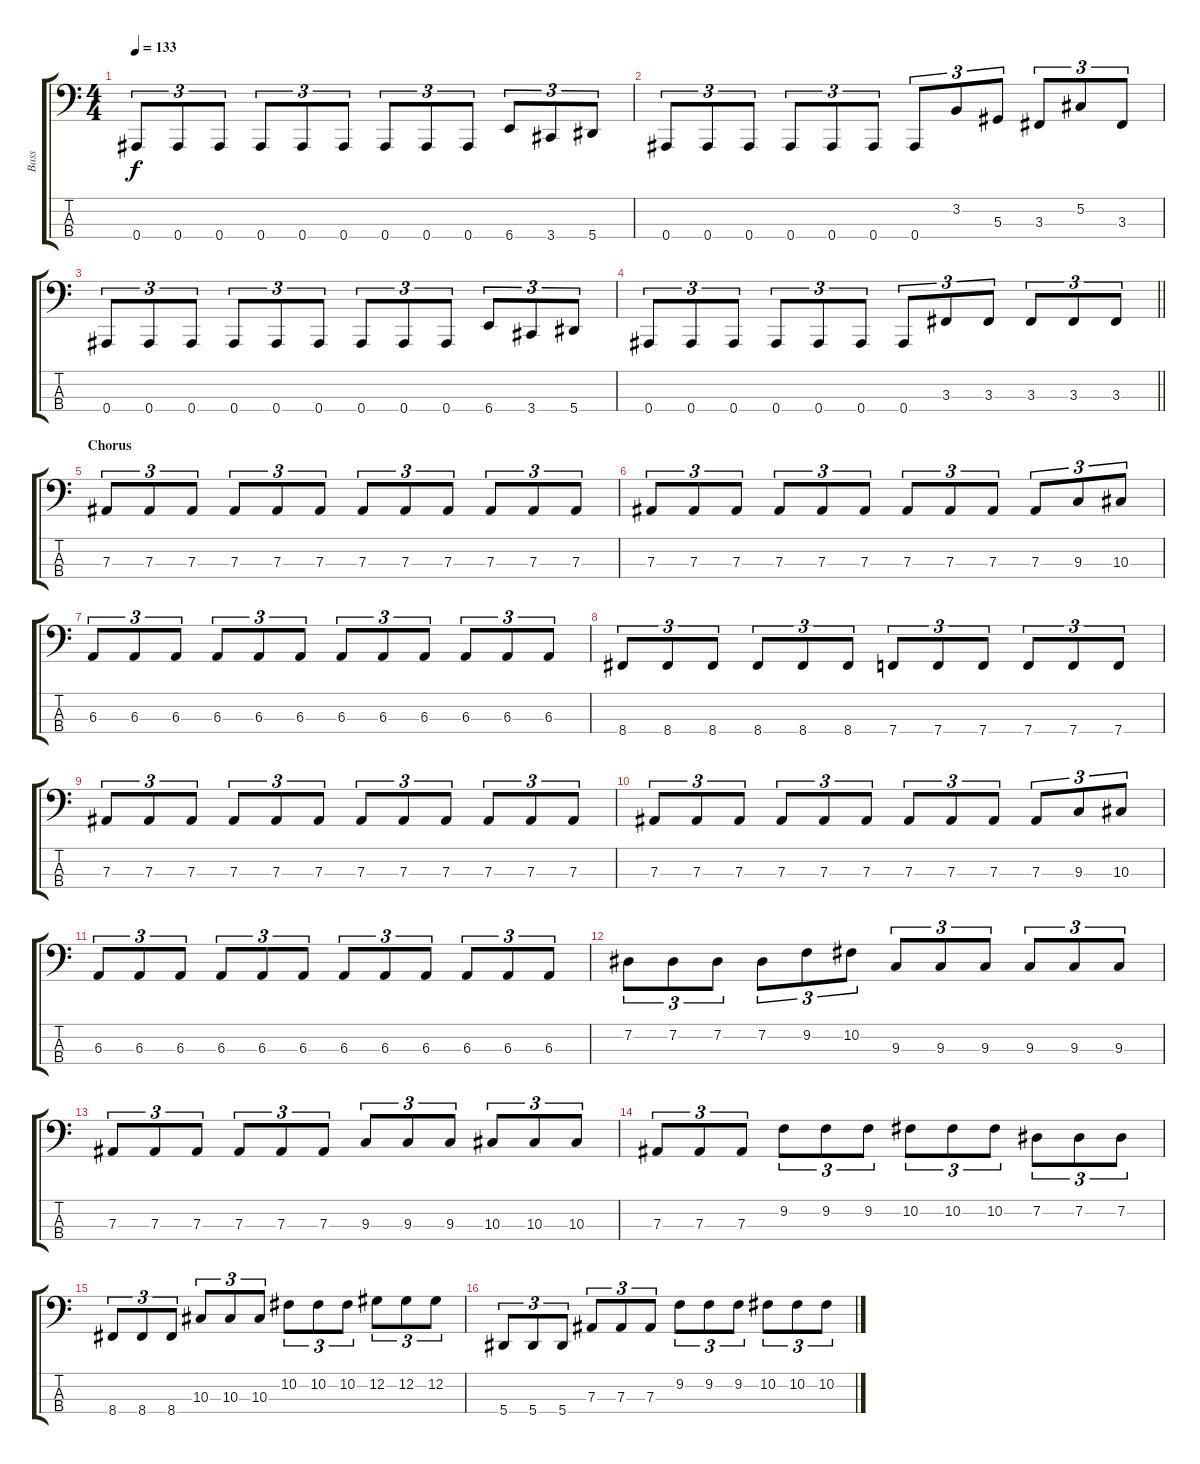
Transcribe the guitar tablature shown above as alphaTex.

\track ("Bass" "Bass") {instrument electricbassfinger}
\staff {score tabs}
\tuning (Db2 Ab1 Eb1 Bb0) {hide}
\ts (4 4)
\tempo 133
\clef f4
\ks c
0.4.8{tu (3 2) dy f} 0.4.8{tu (3 2)} 0.4.8{tu (3 2)} 0.4.8{tu (3 2)} 0.4.8{tu (3 2)} 0.4.8{tu (3 2)} 0.4.8{tu (3 2)} 0.4.8{tu (3 2)} 0.4.8{tu (3 2)} 6.4.8{tu (3 2)} 3.4.8{tu (3 2)} 5.4.8{tu (3 2)} |
0.4.8{tu (3 2)} 0.4.8{tu (3 2)} 0.4.8{tu (3 2)} 0.4.8{tu (3 2)} 0.4.8{tu (3 2)} 0.4.8{tu (3 2)} 0.4.8{tu (3 2)} 3.2.8{tu (3 2)} 5.3.8{tu (3 2)} 3.3.8{tu (3 2)} 5.2.8{tu (3 2)} 3.3.8{tu (3 2)} |
0.4.8{tu (3 2)} 0.4.8{tu (3 2)} 0.4.8{tu (3 2)} 0.4.8{tu (3 2)} 0.4.8{tu (3 2)} 0.4.8{tu (3 2)} 0.4.8{tu (3 2)} 0.4.8{tu (3 2)} 0.4.8{tu (3 2)} 6.4.8{tu (3 2)} 3.4.8{tu (3 2)} 5.4.8{tu (3 2)} |
\barLineRight lightlight
0.4.8{tu (3 2)} 0.4.8{tu (3 2)} 0.4.8{tu (3 2)} 0.4.8{tu (3 2)} 0.4.8{tu (3 2)} 0.4.8{tu (3 2)} 0.4.8{tu (3 2)} 3.3.8{tu (3 2)} 3.3.8{tu (3 2)} 3.3.8{tu (3 2)} 3.3.8{tu (3 2)} 3.3.8{tu (3 2)} |
\section ("" "Chorus")
7.3.8{tu (3 2)} 7.3.8{tu (3 2)} 7.3.8{tu (3 2)} 7.3.8{tu (3 2)} 7.3.8{tu (3 2)} 7.3.8{tu (3 2)} 7.3.8{tu (3 2)} 7.3.8{tu (3 2)} 7.3.8{tu (3 2)} 7.3.8{tu (3 2)} 7.3.8{tu (3 2)} 7.3.8{tu (3 2)} |
7.3.8{tu (3 2)} 7.3.8{tu (3 2)} 7.3.8{tu (3 2)} 7.3.8{tu (3 2)} 7.3.8{tu (3 2)} 7.3.8{tu (3 2)} 7.3.8{tu (3 2)} 7.3.8{tu (3 2)} 7.3.8{tu (3 2)} 7.3.8{tu (3 2)} 9.3.8{tu (3 2)} 10.3.8{tu (3 2)} |
6.3.8{tu (3 2)} 6.3.8{tu (3 2)} 6.3.8{tu (3 2)} 6.3.8{tu (3 2)} 6.3.8{tu (3 2)} 6.3.8{tu (3 2)} 6.3.8{tu (3 2)} 6.3.8{tu (3 2)} 6.3.8{tu (3 2)} 6.3.8{tu (3 2)} 6.3.8{tu (3 2)} 6.3.8{tu (3 2)} |
8.4.8{tu (3 2)} 8.4.8{tu (3 2)} 8.4.8{tu (3 2)} 8.4.8{tu (3 2)} 8.4.8{tu (3 2)} 8.4.8{tu (3 2)} 7.4.8{tu (3 2)} 7.4.8{tu (3 2)} 7.4.8{tu (3 2)} 7.4.8{tu (3 2)} 7.4.8{tu (3 2)} 7.4.8{tu (3 2)} |
7.3.8{tu (3 2)} 7.3.8{tu (3 2)} 7.3.8{tu (3 2)} 7.3.8{tu (3 2)} 7.3.8{tu (3 2)} 7.3.8{tu (3 2)} 7.3.8{tu (3 2)} 7.3.8{tu (3 2)} 7.3.8{tu (3 2)} 7.3.8{tu (3 2)} 7.3.8{tu (3 2)} 7.3.8{tu (3 2)} |
7.3.8{tu (3 2)} 7.3.8{tu (3 2)} 7.3.8{tu (3 2)} 7.3.8{tu (3 2)} 7.3.8{tu (3 2)} 7.3.8{tu (3 2)} 7.3.8{tu (3 2)} 7.3.8{tu (3 2)} 7.3.8{tu (3 2)} 7.3.8{tu (3 2)} 9.3.8{tu (3 2)} 10.3.8{tu (3 2)} |
6.3.8{tu (3 2)} 6.3.8{tu (3 2)} 6.3.8{tu (3 2)} 6.3.8{tu (3 2)} 6.3.8{tu (3 2)} 6.3.8{tu (3 2)} 6.3.8{tu (3 2)} 6.3.8{tu (3 2)} 6.3.8{tu (3 2)} 6.3.8{tu (3 2)} 6.3.8{tu (3 2)} 6.3.8{tu (3 2)} |
7.2.8{tu (3 2)} 7.2.8{tu (3 2)} 7.2.8{tu (3 2)} 7.2.8{tu (3 2)} 9.2.8{tu (3 2)} 10.2.8{tu (3 2)} 9.3.8{tu (3 2)} 9.3.8{tu (3 2)} 9.3.8{tu (3 2)} 9.3.8{tu (3 2)} 9.3.8{tu (3 2)} 9.3.8{tu (3 2)} |
7.3.8{tu (3 2)} 7.3.8{tu (3 2)} 7.3.8{tu (3 2)} 7.3.8{tu (3 2)} 7.3.8{tu (3 2)} 7.3.8{tu (3 2)} 9.3.8{tu (3 2)} 9.3.8{tu (3 2)} 9.3.8{tu (3 2)} 10.3.8{tu (3 2)} 10.3.8{tu (3 2)} 10.3.8{tu (3 2)} |
7.3.8{tu (3 2)} 7.3.8{tu (3 2)} 7.3.8{tu (3 2)} 9.2.8{tu (3 2)} 9.2.8{tu (3 2)} 9.2.8{tu (3 2)} 10.2.8{tu (3 2)} 10.2.8{tu (3 2)} 10.2.8{tu (3 2)} 7.2.8{tu (3 2)} 7.2.8{tu (3 2)} 7.2.8{tu (3 2)} |
8.4.8{tu (3 2)} 8.4.8{tu (3 2)} 8.4.8{tu (3 2)} 10.3.8{tu (3 2)} 10.3.8{tu (3 2)} 10.3.8{tu (3 2)} 10.2.8{tu (3 2)} 10.2.8{tu (3 2)} 10.2.8{tu (3 2)} 12.2.8{tu (3 2)} 12.2.8{tu (3 2)} 12.2.8{tu (3 2)} |
5.4.8{tu (3 2)} 5.4.8{tu (3 2)} 5.4.8{tu (3 2)} 7.3.8{tu (3 2)} 7.3.8{tu (3 2)} 7.3.8{tu (3 2)} 9.2.8{tu (3 2)} 9.2.8{tu (3 2)} 9.2.8{tu (3 2)} 10.2.8{tu (3 2)} 10.2.8{tu (3 2)} 10.2.8{tu (3 2)}
